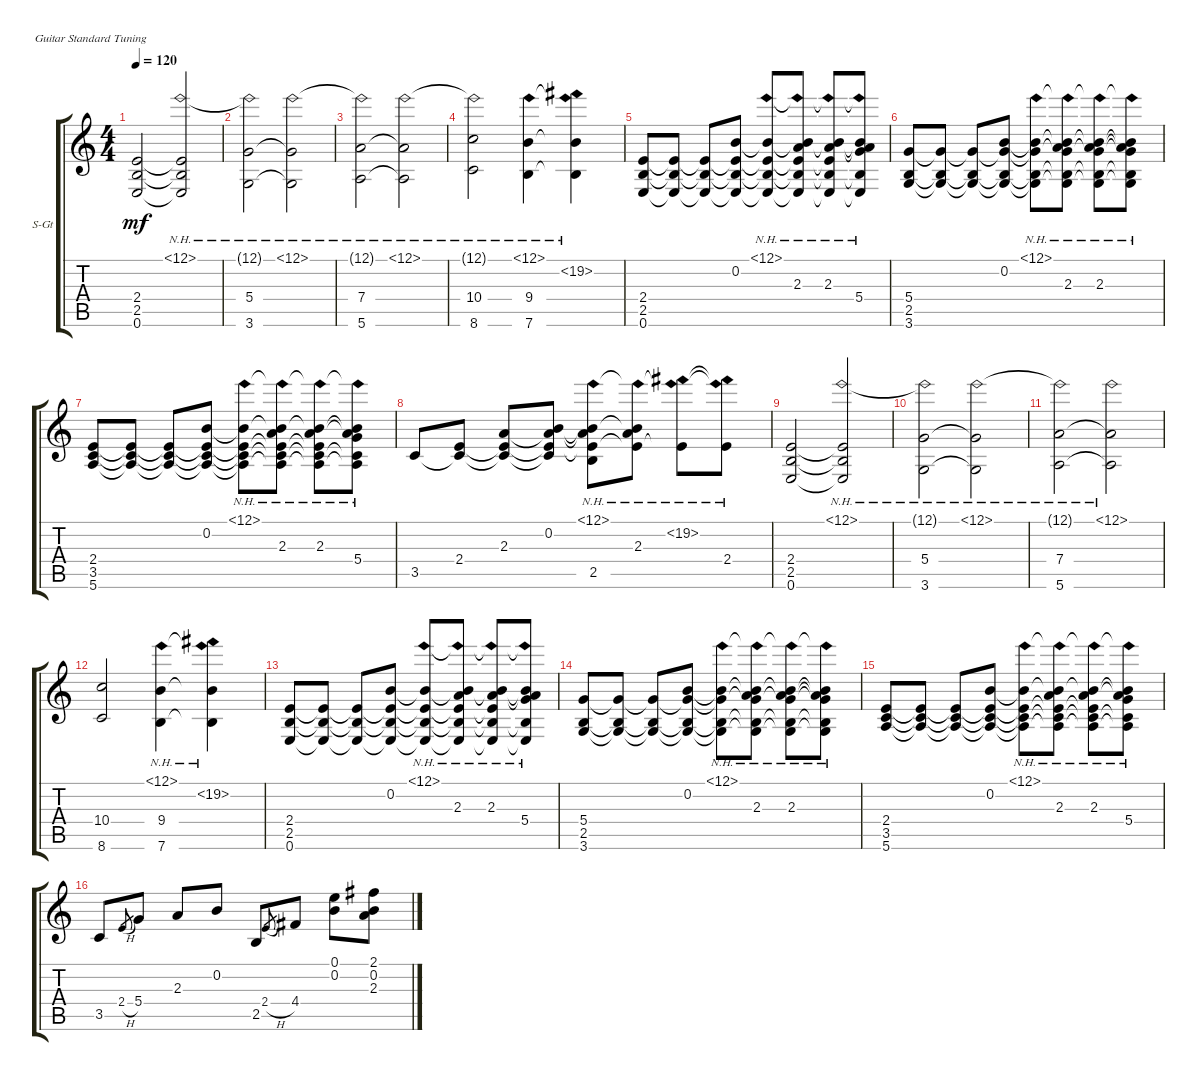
\defaultSystemsLayout 4
\bracketExtendMode groupsimilarinstruments
\firstSystemTrackNameOrientation horizontal
\otherSystemsTrackNameOrientation horizontal
\track ("Steel Guitar" "S-Gt") {instrument acousticguitarsteel}
\staff {score tabs}
\tuning (E4 B3 G3 D3 A2 E2)
\ts (4 4)
\tempo 120
\clef g2
\ks c
(0.6 2.5 2.4).2{dy mf instrument acousticguitarsteel} (12.1{nh} 2.4{t} 2.5{t} 0.6{t}).2 |
(3.6 5.4 12.1{nh t}).2 (12.1{nh} 3.6{t} 5.4{t}).2 |
(5.6 7.4 12.1{nh t}).2 (12.1{nh} 7.4{t} 5.6{t}).2 |
(10.4 8.6 12.1{nh t}).2 (9.4 7.6 12.1{nh}).4 (19.2{nh} 12.1{nh t} 7.6{t} 9.4{t}).4 |
(0.6 2.5 2.4).8 (0.6{t} 2.5{t} 2.4{t}).8 (0.6{t} 2.5{t} 2.4{t}).8 (0.2 0.6{t} 2.5{t} 2.4{t}).8 (12.1{nh} 0.6{t} 2.5{t} 2.4{t} 0.2{t}).8 (2.3 12.1{nh t} 0.6{t} 2.5{t} 2.4{t} 0.2{t}).8 (2.3 12.1{nh t} 0.6{t} 2.5{t} 2.4{t} 0.2{t}).8 (5.4 12.1{nh t} 0.6{t} 2.5{t} 0.2{t} 2.3{t}).8 |
(5.4 2.5 3.6).8 (5.4{t} 2.5{t} 3.6{t}).8 (5.4{t} 2.5{t} 3.6{t}).8 (0.2 5.4{t} 2.5{t} 3.6{t}).8 (12.1{nh} 5.4{t} 2.5{t} 3.6{t} 0.2{t}).8 (2.3 12.1{nh t} 5.4{t} 2.5{t} 3.6{t} 0.2{t}).8 (2.3 12.1{nh t} 5.4{t} 2.5{t} 3.6{t} 0.2{t}).8 (2.3{t} 12.1{nh t} 5.4{t} 2.5{t} 3.6{t} 0.2{t}).8 |
(5.6 3.5 2.4).8 (5.6{t} 3.5{t} 2.4{t}).8 (5.6{t} 3.5{t} 2.4{t}).8 (0.2 5.6{t} 3.5{t} 2.4{t}).8 (12.1{nh} 5.6{t} 3.5{t} 2.4{t} 0.2{t}).8 (2.3 12.1{nh t} 5.6{t} 3.5{t} 2.4{t} 0.2{t}).8 (2.3 12.1{nh t} 5.6{t} 3.5{t} 2.4{t} 0.2{t}).8 (5.4 12.1{nh t} 5.6{t} 3.5{t} 2.3{t} 0.2{t}).8 |
3.5.8 (2.4 3.5{t}).8 (2.3 3.5{t} 2.4{t}).8 (0.2 3.5{t} 2.4{t} 2.3{t}).8 (12.1{nh} 2.5 2.4{t} 2.3{t} 0.2{t}).8 (2.3 2.4{t} 0.2{t} 12.1{nh t}).8 (19.2{nh} 2.4{t} 12.1{nh t}).8 (2.4 12.1{nh t} 19.2{nh t}).8 |
(0.6 2.5 2.4).2 (12.1{nh} 2.4{t} 2.5{t} 0.6{t}).2 |
(3.6 5.4 12.1{nh t}).2 (12.1{nh} 3.6{t} 5.4{t}).2 |
(5.6 7.4 12.1{nh t}).2 (12.1{nh} 7.4{t} 5.6{t}).2 |
(10.4 8.6).2 (9.4 7.6 12.1{nh}).4 (19.2{nh} 12.1{nh t} 7.6{t} 9.4{t}).4 |
(0.6 2.5 2.4).8 (0.6{t} 2.5{t} 2.4{t}).8 (0.6{t} 2.5{t} 2.4{t}).8 (0.2 0.6{t} 2.5{t} 2.4{t}).8 (12.1{nh} 0.6{t} 2.5{t} 2.4{t} 0.2{t}).8 (2.3 12.1{nh t} 0.6{t} 2.5{t} 2.4{t} 0.2{t}).8 (2.3 12.1{nh t} 0.6{t} 2.5{t} 2.4{t} 0.2{t}).8 (5.4 12.1{nh t} 0.6{t} 2.5{t} 0.2{t} 2.3{t}).8 |
(5.4 2.5 3.6).8 (5.4{t} 2.5{t} 3.6{t}).8 (5.4{t} 2.5{t} 3.6{t}).8 (0.2 5.4{t} 2.5{t} 3.6{t}).8 (12.1{nh} 5.4{t} 2.5{t} 3.6{t} 0.2{t}).8 (2.3 12.1{nh t} 5.4{t} 2.5{t} 3.6{t} 0.2{t}).8 (2.3 12.1{nh t} 5.4{t} 2.5{t} 3.6{t} 0.2{t}).8 (2.3{t} 12.1{nh t} 5.4{t} 2.5{t} 3.6{t} 0.2{t}).8 |
(5.6 3.5 2.4).8 (5.6{t} 3.5{t} 2.4{t}).8 (5.6{t} 3.5{t} 2.4{t}).8 (0.2 5.6{t} 3.5{t} 2.4{t}).8 (12.1{nh} 5.6{t} 3.5{t} 2.4{t} 0.2{t}).8 (2.3 12.1{nh t} 5.6{t} 3.5{t} 2.4{t} 0.2{t}).8 (2.3 12.1{nh t} 5.6{t} 3.5{t} 2.4{t} 0.2{t}).8 (5.4 12.1{nh t} 5.6{t} 3.5{t} 2.3{t} 0.2{t}).8 |
3.5.8 2.4{h}.8{gr} 5.4.8 2.3.8 0.2.8 2.5.8 2.4{h}.8{gr} 4.4.8 (0.1 0.2).8 (2.1 2.3 0.2).8
